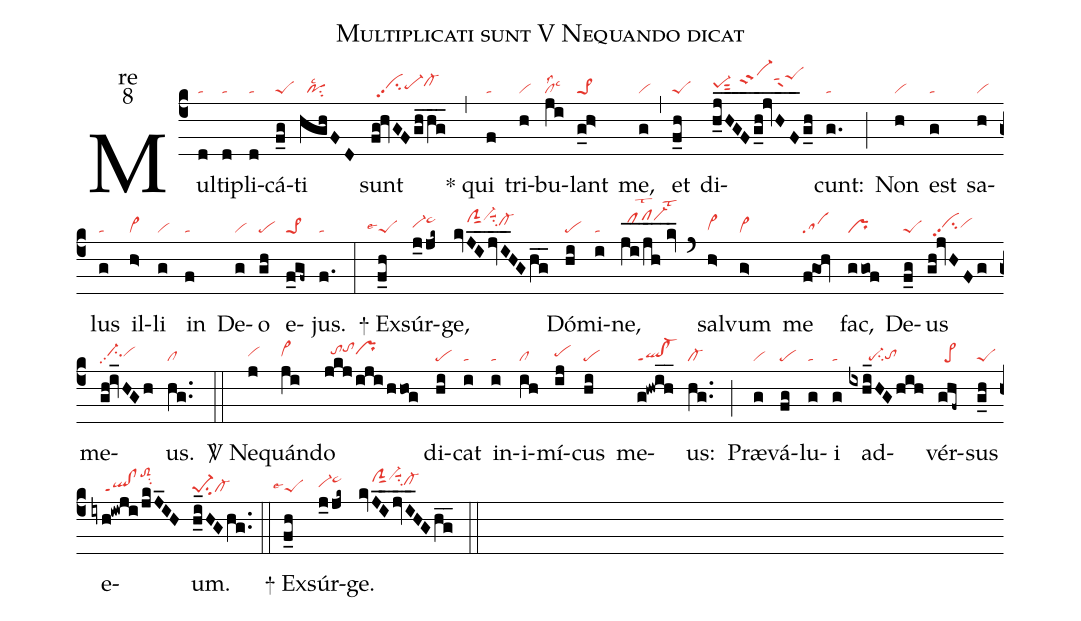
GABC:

name:Multiplicati sunt V Nequando dicat;
office-part:re;
mode:8;
nabc-lines:1;
%%
(c4) Mul(d|ta)ti(d|ta)pli(d|ta)cá(f_g|peS)ti(hghFD|//posu2lsc2) sunt(fg!hvGFgh_hg__|//cihhpp2pe-hhcl-hi) (,) <sp>*</sp> qui(f|ta) tri(h|vi)bu(ji|cllss2lsc3)lant(g_h>|pe>1) me,(g|vi) (,) et(f_h|peS) di(h_jHG___F_g_h_!jvHF___g_h|pe-1hhsut2//vi-hjppt2sut1suw1peShl)cunt:(g.|ta) (;) Non(h|vi) est(g|ta) sa(h|vi)lus(g|ta) il(h>|vi>)li(g|vi) in(f|ta) De(g|vi)o(gh|pe) e(f_gf~|pe>1)jus.(f.|ta) (:)
<sp>+</sp> Ex(f_h|```peSlse4)súr(j_0jk~|vi-hhta>hj)ge,(kvJI__jvI__HGhg__|////clShjsut1vi-hksuu1su2cl-hi) Dó(hi|pe)mi(i|ta)ne,(ji__/jh__//kv_2|//pfhjlst2vi-hklst3) (`) sal(h>|vi>hg)vum(g>|vi>) me(f@goh|sa) fac,(ggof|pr) De(f_g|peS)us(gh!jvHFg|//cihhpp2vihh) me(gh!iv_HGh|//ci-hhpp2vihh)us.(hg..|cl) (::)

<sp>V/</sp> Ne(j|vihh)quán(ji|vi>hh)do(jkj/iji/hhog|//tohitohjprhi) di(hi|pe)cat(i|ta) in(i|ta)i(ih|cl)mí(ij|pehh)cus(hi|pe) me(g!hwih__|ql!cl-ppt1)us:(hg..|cl-) (;) Præ(g|vi)vá(fg|pe)lu(g|ta)i(g|ta) ad(ixhi_HG/hih|//////pe-su2tohg)vér(ghf~|//pe>)sus(g_h|peS) e(iyh!iwji/jkJ_IH|////ql!clppt1toS2hlsu2)um.(h_i_HGhg..|pe-1su2cl-) (::)
<sp>+</sp> Ex(f_h|```peSlse4)súr(j_0jk~|vi-hhta>hj)ge.(kvJI__jvI__HGhg__|////clShjsut1vi-hksuu1su2cl-hi) (::)
